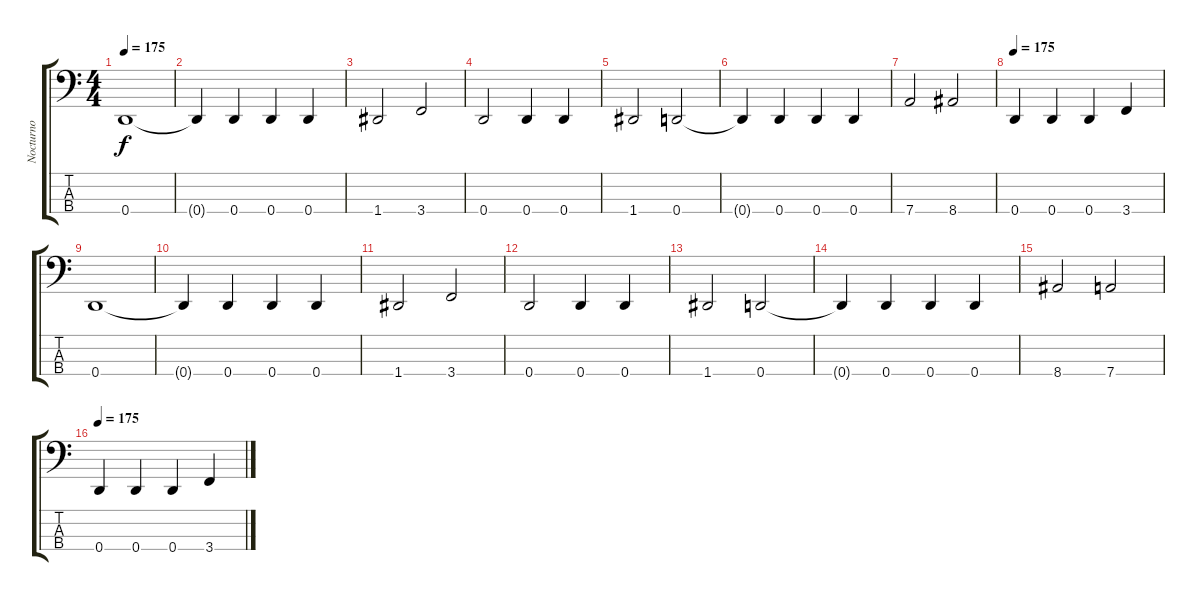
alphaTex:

\track ("Nocturno" "Nocturno") {instrument electricbasspick}
\staff {score tabs}
\tuning (F2 C2 G1 D1) {hide}
\ts (4 4)
\tempo 175
\clef f4
\ks c
0.4.1{dy f} |
0.4{t}.4 0.4.4 0.4.4 0.4.4 |
1.4.2 3.4.2 |
0.4.2 0.4.4 0.4.4 |
1.4.2 0.4.2 |
0.4{t}.4 0.4.4 0.4.4 0.4.4 |
7.4.2 8.4.2 |
\tempo 175
0.4.4 0.4.4 0.4.4 3.4.4 |
0.4.1 |
0.4{t}.4 0.4.4 0.4.4 0.4.4 |
1.4.2 3.4.2 |
0.4.2 0.4.4 0.4.4 |
1.4.2 0.4.2 |
0.4{t}.4 0.4.4 0.4.4 0.4.4 |
8.4.2 7.4.2 |
\tempo 175
0.4.4 0.4.4 0.4.4 3.4.4
